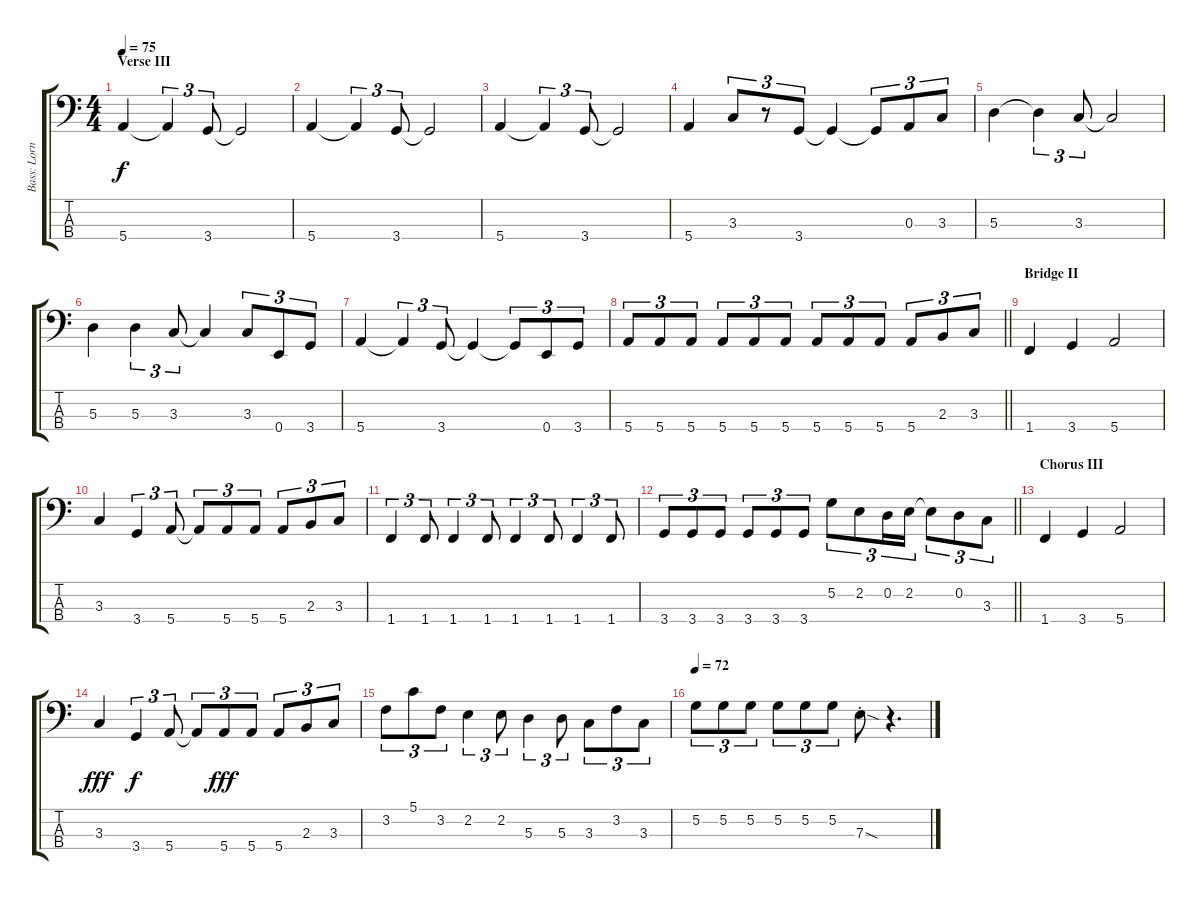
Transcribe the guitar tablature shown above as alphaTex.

\track ("Bass: Lorne" "Bass: Lorn") {instrument electricbassfinger}
\staff {score tabs}
\tuning (G2 D2 A1 E1) {hide}
\ts (4 4)
\section ("" "Verse III")
\tempo 75
\clef f4
\ks c
5.4.4{dy f} 5.4{t}.4{tu (3 2)} 3.4.8{tu (3 2)} 3.4{t}.2 |
5.4.4 5.4{t}.4{tu (3 2)} 3.4.8{tu (3 2)} 3.4{t}.2 |
5.4.4 5.4{t}.4{tu (3 2)} 3.4.8{tu (3 2)} 3.4{t}.2 |
5.4.4 3.3.8{tu (3 2)} r.8{tu (3 2)} 3.4.8{tu (3 2)} 3.4{t}.4 3.4{t}.8{tu (3 2)} 0.3.8{tu (3 2)} 3.3.8{tu (3 2)} |
5.3.4 5.3{t}.4{tu (3 2)} 3.3.8{tu (3 2)} 3.3{t}.2 |
5.3.4 5.3.4{tu (3 2)} 3.3.8{tu (3 2)} 3.3{t}.4 3.3.8{tu (3 2)} 0.4.8{tu (3 2)} 3.4.8{tu (3 2)} |
5.4.4 5.4{t}.4{tu (3 2)} 3.4.8{tu (3 2)} 3.4{t}.4 3.4{t}.8{tu (3 2)} 0.4.8{tu (3 2)} 3.4.8{tu (3 2)} |
\barLineRight lightlight
5.4.8{tu (3 2)} 5.4.8{tu (3 2)} 5.4.8{tu (3 2)} 5.4.8{tu (3 2)} 5.4.8{tu (3 2)} 5.4.8{tu (3 2)} 5.4.8{tu (3 2)} 5.4.8{tu (3 2)} 5.4.8{tu (3 2)} 5.4.8{tu (3 2)} 2.3.8{tu (3 2)} 3.3.8{tu (3 2)} |
\section ("" "Bridge II")
1.4.4 3.4.4 5.4.2 |
3.3.4 3.4.4{tu (3 2)} 5.4.8{tu (3 2)} 5.4{t}.8{tu (3 2)} 5.4.8{tu (3 2)} 5.4.8{tu (3 2)} 5.4.8{tu (3 2)} 2.3.8{tu (3 2)} 3.3.8{tu (3 2)} |
1.4.4{tu (3 2)} 1.4.8{tu (3 2)} 1.4.4{tu (3 2)} 1.4.8{tu (3 2)} 1.4.4{tu (3 2)} 1.4.8{tu (3 2)} 1.4.4{tu (3 2)} 1.4.8{tu (3 2)} |
\barLineRight lightlight
3.4.8{tu (3 2)} 3.4.8{tu (3 2)} 3.4.8{tu (3 2)} 3.4.8{tu (3 2)} 3.4.8{tu (3 2)} 3.4.8{tu (3 2)} 5.2.8{tu (3 2)} 2.2.8{tu (3 2)} 0.2.16{tu (3 2)} 2.2.16{tu (3 2)} 2.2{t}.8{tu (3 2)} 0.2.8{tu (3 2)} 3.3.8{tu (3 2)} |
\section ("" "Chorus III")
1.4.4 3.4.4 5.4.2 |
3.3.4{dy fff} 3.4.4{tu (3 2) dy f} 5.4.8{tu (3 2)} 5.4{t}.8{tu (3 2)} 5.4.8{tu (3 2) dy fff} 5.4.8{tu (3 2)} 5.4.8{tu (3 2)} 2.3.8{tu (3 2)} 3.3.8{tu (3 2)} |
3.2.8{tu (3 2)} 5.1.8{tu (3 2)} 3.2.8{tu (3 2)} 2.2.4{tu (3 2)} 2.2.8{tu (3 2)} 5.3.4{tu (3 2)} 5.3.8{tu (3 2)} 3.3.8{tu (3 2)} 3.2.8{tu (3 2)} 3.3.8{tu (3 2)} |
\tempo 72
5.2.8{tu (3 2)} 5.2.8{tu (3 2)} 5.2.8{tu (3 2)} 5.2.8{tu (3 2)} 5.2.8{tu (3 2)} 5.2.8{tu (3 2)} 7.3{sod st}.8 r.4{d}
